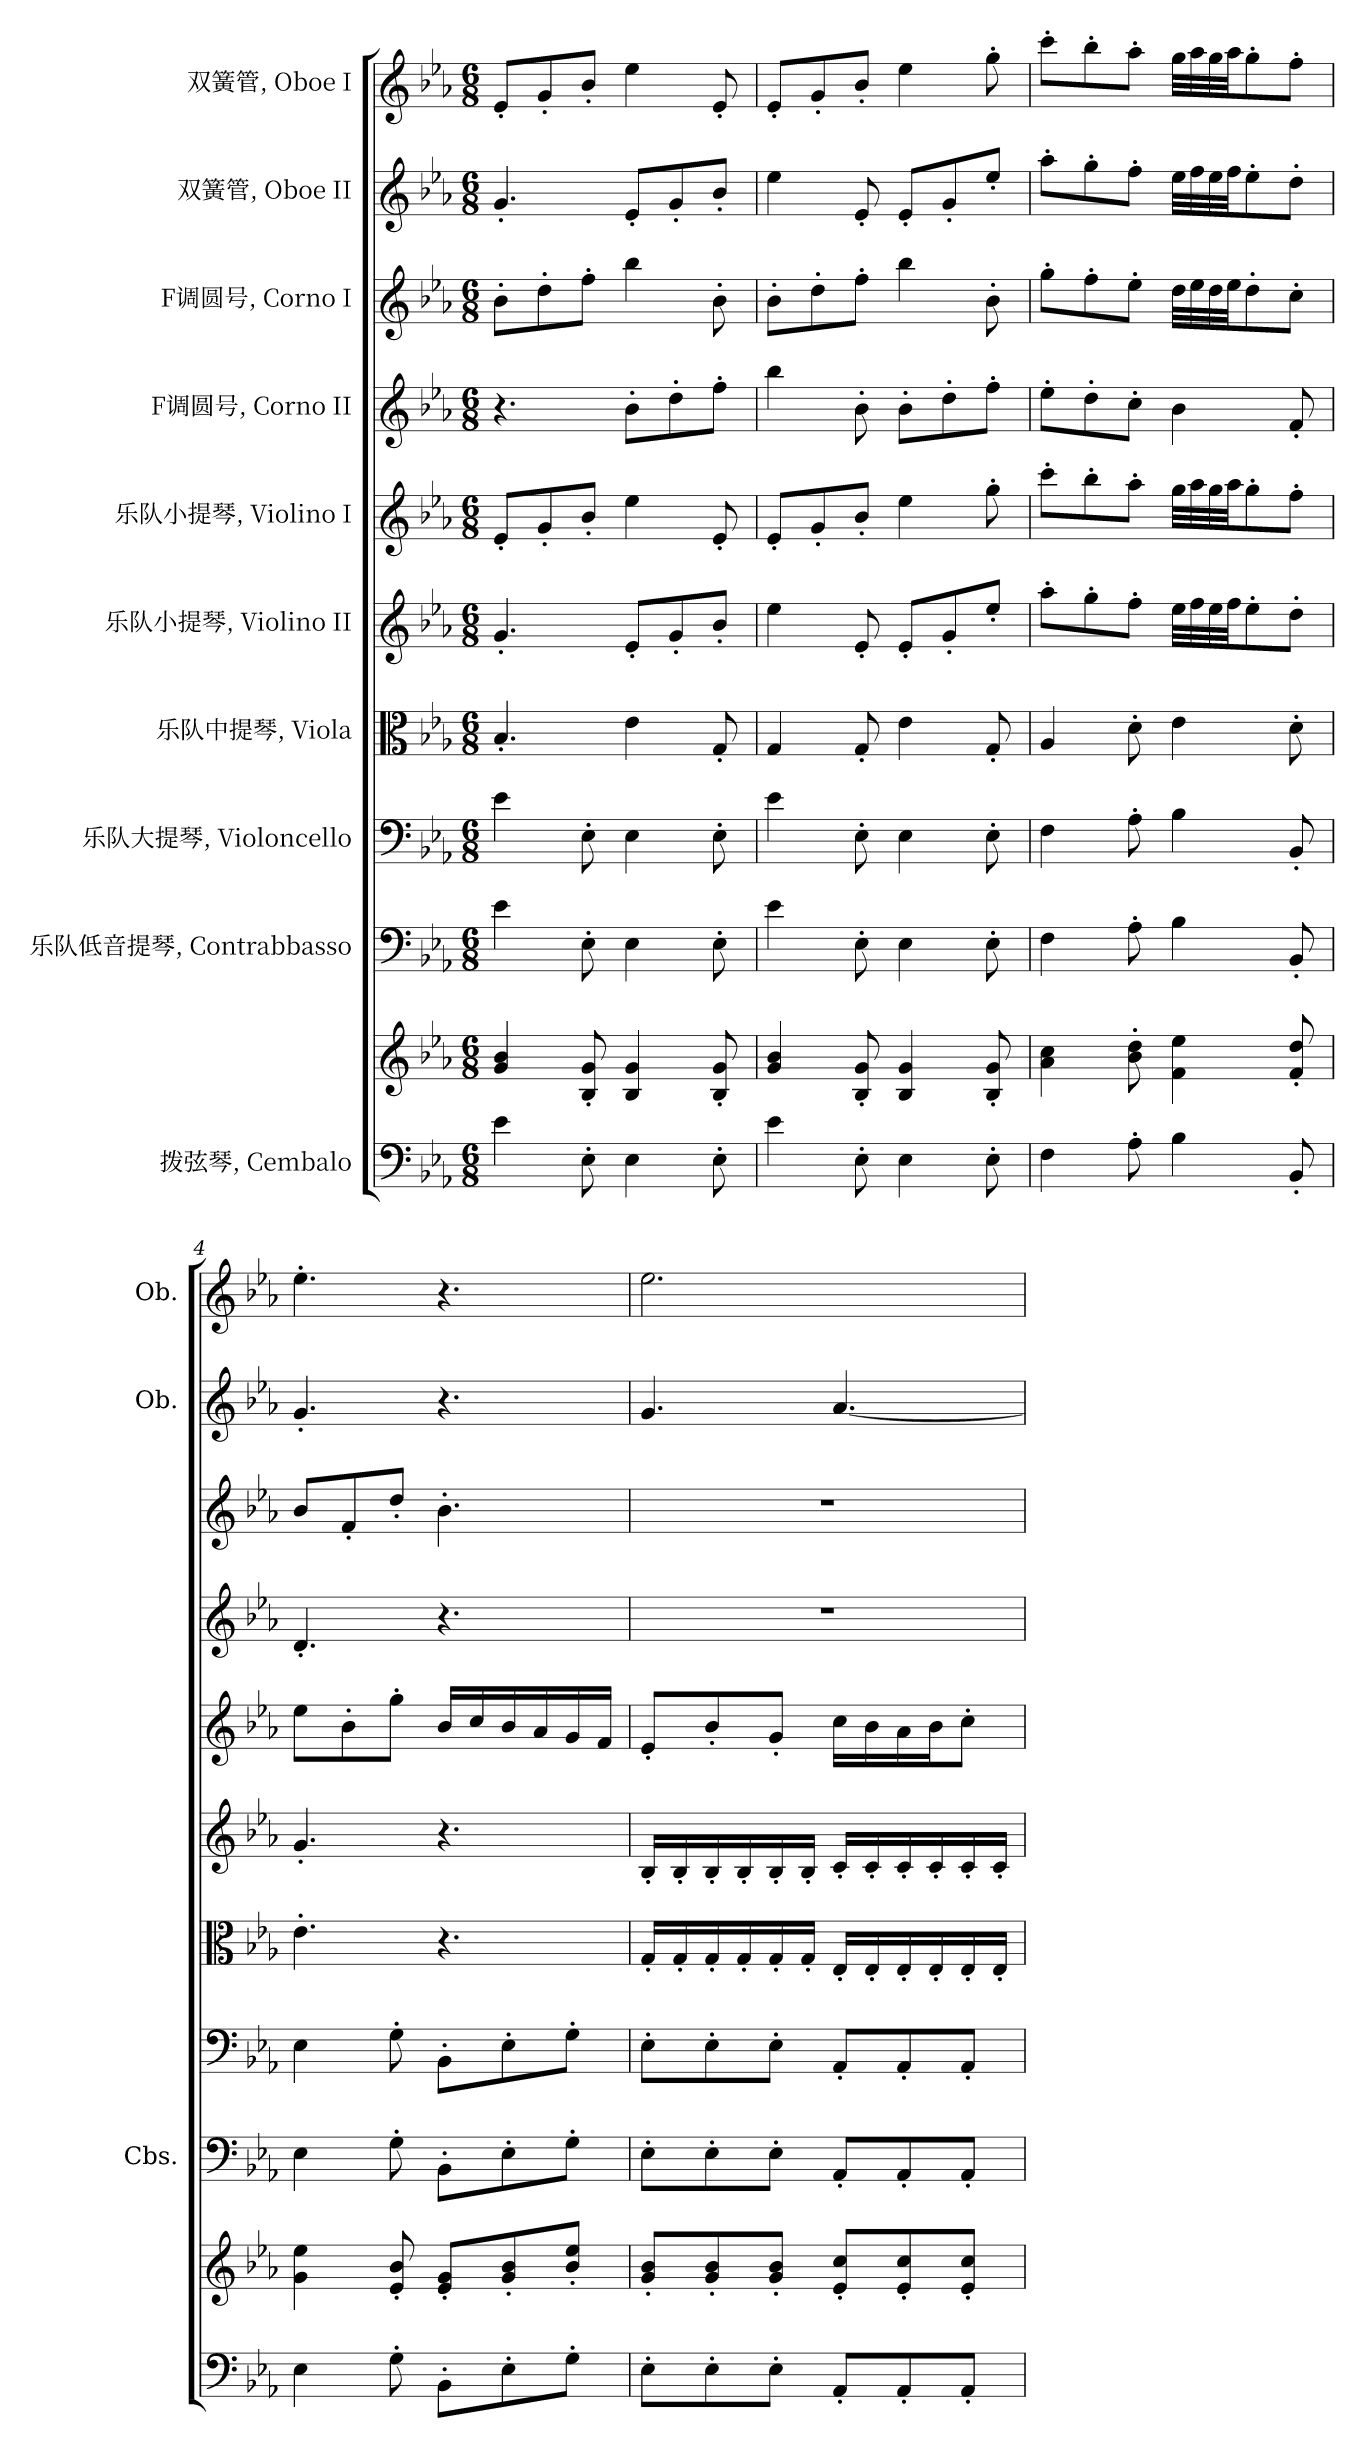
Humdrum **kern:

**kern	**kern	**kern	**kern	**kern	**kern	**kern	**kern	**kern	**kern	**kern
*part10	*part10	*part9	*part8	*part7	*part6	*part5	*part4	*part3	*part2	*part1
*staff11	*staff10	*staff9	*staff8	*staff7	*staff6	*staff5	*staff4	*staff3	*staff2	*staff1
*I"拨弦琴, Cembalo	*	*I"乐队低音提琴, Contrabbasso	*I"乐队大提琴, Violoncello	*I"乐队中提琴, Viola	*I"乐队小提琴, Violino II	*I"乐队小提琴, Violino I	*I"F调圆号, Corno II	*I"F调圆号, Corno I	*I"双簧管, Oboe II	*I"双簧管, Oboe I
*	*	*I'Cbs.	*	*	*	*	*	*	*I'Ob.	*I'Ob.
*clefF4	*clefG2	*clefF4	*clefF4	*clefC3	*clefG2	*clefG2	*clefG2	*clefG2	*clefG2	*clefG2
*	*	*ITrd7c12	*	*	*	*	*ITrd4c7	*ITrd4c7	*	*
*k[b-e-a-]	*k[b-e-a-]	*k[b-e-a-]	*k[b-e-a-]	*k[b-e-a-]	*k[b-e-a-]	*k[b-e-a-]	*k[b-e-a-d-]	*k[b-e-a-d-]	*k[b-e-a-]	*k[b-e-a-]
*M6/8	*M6/8	*M6/8	*M6/8	*M6/8	*M6/8	*M6/8	*M6/8	*M6/8	*M6/8	*M6/8
*MM130	*MM130	*MM130	*MM130	*MM130	*MM130	*MM130	*MM130	*MM130	*MM130	*MM130
=1	=1	=1	=1	=1	=1	=1	=1	=1	=1	=1
4e-\	4g/ 4b-/	4E-\	4e-\	4.B-'/	4.g'/	8e-'/L	4.r	8e-'\L	4.g'/	8e-'/L
.	.	.	.	.	.	8g'/	.	8g'\	.	8g'/
8E-'\	8B-/' 8g/'	8EE-'\	8E-'\	.	.	8b-'/J	.	8b-'\J	.	8b-'/J
4E-\	4B-/ 4g/	4EE-\	4E-\	4e-\	8e-'/L	4ee-\	8e-'\L	4ee-\	8e-'/L	4ee-\
.	.	.	.	.	8g'/	.	8g'\	.	8g'/	.
8E-'\	8B-/' 8g/'	8EE-'\	8E-'\	8G'/	8b-'/J	8e-'/	8b-'\J	8e-'\	8b-'/J	8e-'/
=2	=2	=2	=2	=2	=2	=2	=2	=2	=2	=2
4e-\	4g/ 4b-/	4E-\	4e-\	4G/	4ee-\	8e-'/L	4ee-\	8e-'\L	4ee-\	8e-'/L
.	.	.	.	.	.	8g'/	.	8g'\	.	8g'/
8E-'\	8B-/' 8g/'	8EE-'\	8E-'\	8G'/	8e-'/	8b-'/J	8e-'\	8b-'\J	8e-'/	8b-'/J
4E-\	4B-/ 4g/	4EE-\	4E-\	4e-\	8e-'/L	4ee-\	8e-'\L	4ee-\	8e-'/L	4ee-\
.	.	.	.	.	8g'/	.	8g'\	.	8g'/	.
8E-'\	8B-/' 8g/'	8EE-'\	8E-'\	8G'/	8ee-'/J	8gg'\	8b-'\J	8e-'\	8ee-'/J	8gg'\
=3	=3	=3	=3	=3	=3	=3	=3	=3	=3	=3
4F\	4a-\ 4cc\	4FF\	4F\	4A-/	8aa-'\L	8ccc'\L	8a-'\L	8cc'\L	8aa-'\L	8ccc'\L
.	.	.	.	.	8gg'\	8bb-'\	8g'\	8b-'\	8gg'\	8bb-'\
8A-'\	8b-\' 8dd\'	8AA-'\	8A-'\	8d'\	8ff'\J	8aa-'\J	8f'\J	8a-'\J	8ff'\J	8aa-'\J
4B-\	4f\ 4ee-\	4BB-\	4B-\	4e-\	32ee-\LLL	32gg\LLL	4e-\	32g\LLL	32ee-\LLL	32gg\LLL
.	.	.	.	.	32ff\	32aa-\	.	32a-\	32ff\	32aa-\
.	.	.	.	.	32ee-\	32gg\	.	32g\	32ee-\	32gg\
.	.	.	.	.	32ff\JJ	32aa-\JJ	.	32a-\JJ	32ff\JJ	32aa-\JJ
.	.	.	.	.	8ee-'\	8gg'\	.	8g'\	8ee-'\	8gg'\
8BB-'/	8f/' 8dd/'	8BBB-'/	8BB-'/	8d'\	8dd'\J	8ff'\J	8B-'/	8f'\J	8dd'\J	8ff'\J
!!LO:PB:g=z
=4	=4	=4	=4	=4	=4	=4	=4	=4	=4	=4
4E-\	4g\ 4ee-\	4EE-\	4E-\	4.e-'\	4.g'/	8ee-\L	4.G'/	8e-/L	4.g'/	4.ee-'\
.	.	.	.	.	.	8b-'\	.	8B-'/	.	.
8G'\	8e-/' 8b-/'	8GG'\	8G'\	.	.	8gg'\J	.	8g'/J	.	.
8BB-'\L	8e-/' 8g/'L	8BBB-'\L	8BB-'\L	4.r	4.r	16b-/LL	4.r	4.e-'\	4.r	4.r
.	.	.	.	.	.	16cc/	.	.	.	.
8E-'\	8g/' 8b-/'	8EE-'\	8E-'\	.	.	16b-/	.	.	.	.
.	.	.	.	.	.	16a-/	.	.	.	.
8G'\J	8b-/' 8ee-/'J	8GG'\J	8G'\J	.	.	16g/	.	.	.	.
.	.	.	.	.	.	16f/JJ	.	.	.	.
=5	=5	=5	=5	=5	=5	=5	=5	=5	=5	=5
8E-'\L	8g/' 8b-/'L	8EE-'\L	8E-'\L	16G'/LL	16B-'/LL	8e-'/L	2.r	2.r	4.g/	2.ee-\
.	.	.	.	16G'/	16B-'/	.	.	.	.	.
8E-'\	8g/' 8b-/'	8EE-'\	8E-'\	16G'/	16B-'/	8b-'/	.	.	.	.
.	.	.	.	16G'/	16B-'/	.	.	.	.	.
8E-'\J	8g/' 8b-/'J	8EE-'\J	8E-'\J	16G'/	16B-'/	8g'/J	.	.	.	.
.	.	.	.	16G'/JJ	16B-'/JJ	.	.	.	.	.
8AA-'/L	8e-/' 8cc/'L	8AAA-'/L	8AA-'/L	16E-'/LL	16c'/LL	16cc\LL	.	.	[4.a-/	.
.	.	.	.	16E-'/	16c'/	16b-\	.	.	.	.
8AA-'/	8e-/' 8cc/'	8AAA-'/	8AA-'/	16E-'/	16c'/	16a-\	.	.	.	.
.	.	.	.	16E-'/	16c'/	16b-\J	.	.	.	.
8AA-'/J	8e-/' 8cc/'J	8AAA-'/J	8AA-'/J	16E-'/	16c'/	8cc'\J	.	.	.	.
.	.	.	.	16E-'/JJ	16c'/JJ	.	.	.	.	.
=	=	=	=	=	=	=	=	=	=	=
*-	*-	*-	*-	*-	*-	*-	*-	*-	*-	*-
